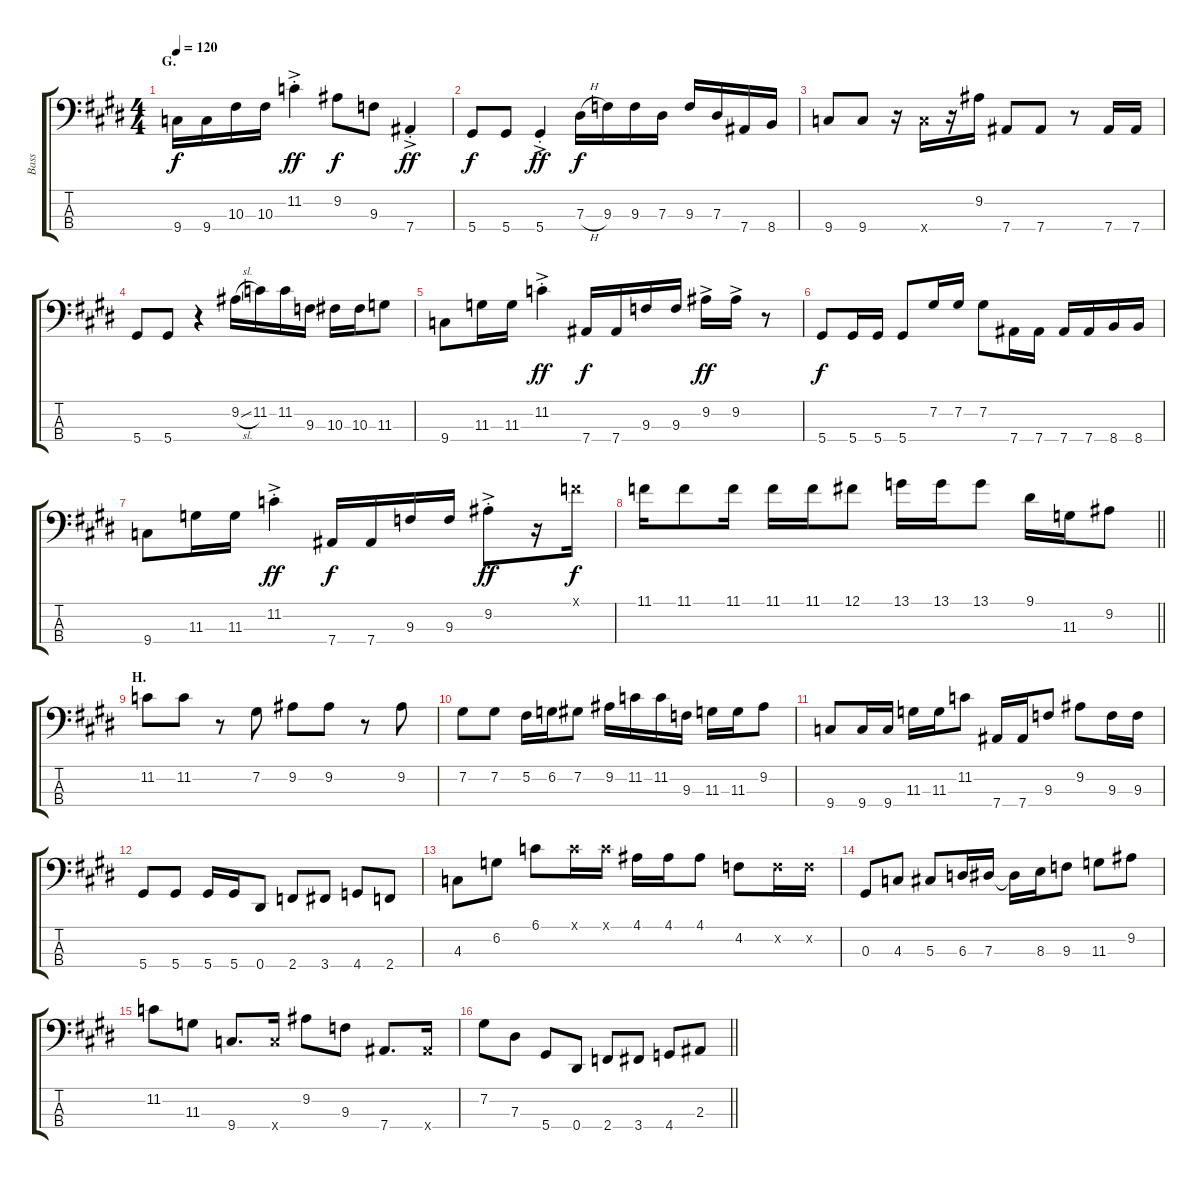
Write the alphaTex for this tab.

\track ("Bass" "Bass") {instrument electricbassfinger}
\staff {score tabs}
\tuning (Gb2 Db2 Ab1 Eb1) {hide}
\ts (4 4)
\section ("" "G.")
\tempo 120
\clef f4
\ks e
9.4.16{dy f} 9.4.16 10.3.16 10.3.16 11.2{ac st}.4{dy ff} 9.2.8{dy f} 9.3.8 7.4{ac st}.4{dy ff} |
5.4.8{dy f} 5.4.8 5.4{ac st}.4{dy ff} 7.3{h}.16{dy f} 9.3.16 9.3.16 7.3.16 9.3.16 7.3.16 7.4.16 8.4.16 |
9.4.8 9.4.8 r.16 9.4{x}.16 r.16 9.2.16 7.4.8 7.4.8 r.8 7.4.16 7.4.16 |
5.4.8 5.4.8 r.4 9.2{sl}.16 11.2.16 11.2.16 9.3.16 10.3.16 10.3.16 11.3.8 |
9.4.8 11.3.16 11.3.16 11.2{ac st}.4{dy ff} 7.4.16{dy f} 7.4.16 9.3.16 9.3.16 9.2{ac}.16{dy ff} 9.2{ac}.16 r.8 |
5.4.8{dy f} 5.4.16 5.4.16 5.4.8 7.2.16 7.2.16 7.2.8 7.4.16 7.4.16 7.4.16 7.4.16 8.4.16 8.4.16 |
9.4.8 11.3.16 11.3.16 11.2{ac st}.4{dy ff} 7.4.16{dy f} 7.4.16 9.3.16 9.3.16 9.2{ac st}.8{dy ff} r.16 11.1{x}.16{dy f} |
\barLineRight lightlight
11.1.16 11.1.8 11.1.16 11.1.16 11.1.16 12.1.8 13.1.16 13.1.16 13.1.8 9.1.16 11.3.16 9.2.8 |
\section ("" "H.")
11.2.8 11.2.8 r.8 7.2.8 9.2.8 9.2.8 r.8 9.2.8 |
7.2.8 7.2.8 5.2.16 6.2.16 7.2.8 9.2.16 11.2.16 11.2.16 9.3.16 11.3.16 11.3.16 9.2.8 |
9.4.8 9.4.16 9.4.16 11.3.16 11.3.16 11.2.8 7.4.16 7.4.16 9.3.8 9.2.8 9.3.16 9.3.16 |
5.4.8 5.4.8 5.4.16 5.4.16 0.4.8 2.4.8 3.4.8 4.4.8 2.4.8 |
4.3.8 6.2.8 6.1.8 6.1{x}.16 6.1{x}.16 4.1.16 4.1.16 4.1.8 4.2.8 4.2{x}.16 4.2{x}.16 |
0.3.8 4.3.8 5.3.8 6.3.16 7.3.16 7.3{t}.16 8.3.16 9.3.8 11.3.8 9.2.8 |
11.2.8 11.3.8 9.4.8{d} 9.4{x}.16 9.2.8 9.3.8 7.4.8{d} 7.4{x}.16 |
\barLineRight lightlight
7.2.8 7.3.8 5.4.8 0.4.8 2.4.8 3.4.8 4.4.8 2.3.8
